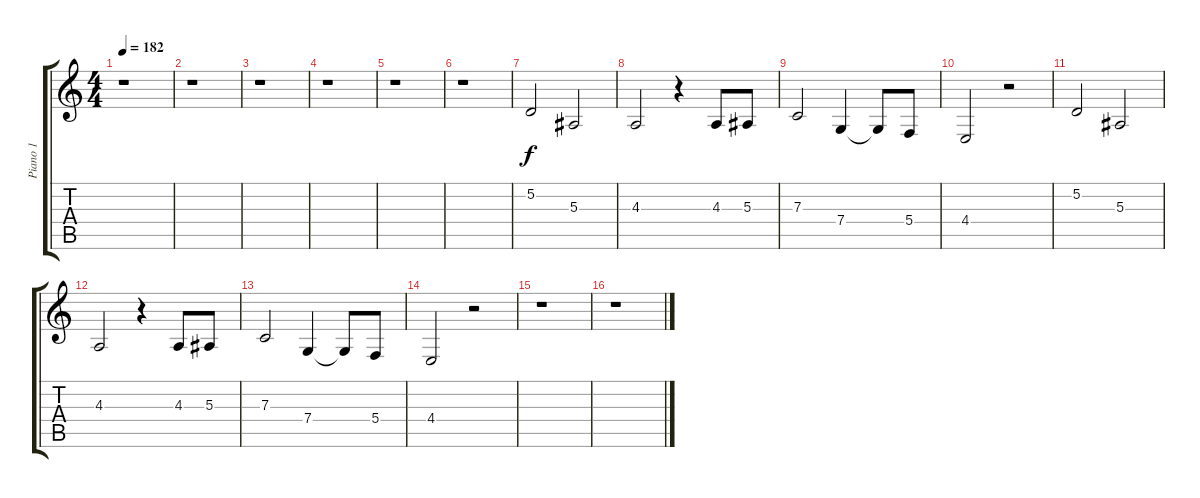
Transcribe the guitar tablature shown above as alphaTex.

\track ("Piano 1" "Piano 1") {instrument acousticgrandpiano}
\staff {score tabs}
\tuning (D4 A3 F3 C3 G2 C2) {hide}
\ts (4 4)
\tempo 182
\clef g2
\ks c
r.1{dy f} |
r.1 |
r.1 |
r.1 |
r.1 |
r.1 |
5.2.2 5.3.2 |
4.3.2 r.4 4.3.8 5.3.8 |
7.3.2 7.4.4 7.4{t}.8 5.4.8 |
4.4.2 r.2 |
5.2.2 5.3.2 |
4.3.2 r.4 4.3.8 5.3.8 |
7.3.2 7.4.4 7.4{t}.8 5.4.8 |
4.4.2 r.2 |
r.1 |
r.1
